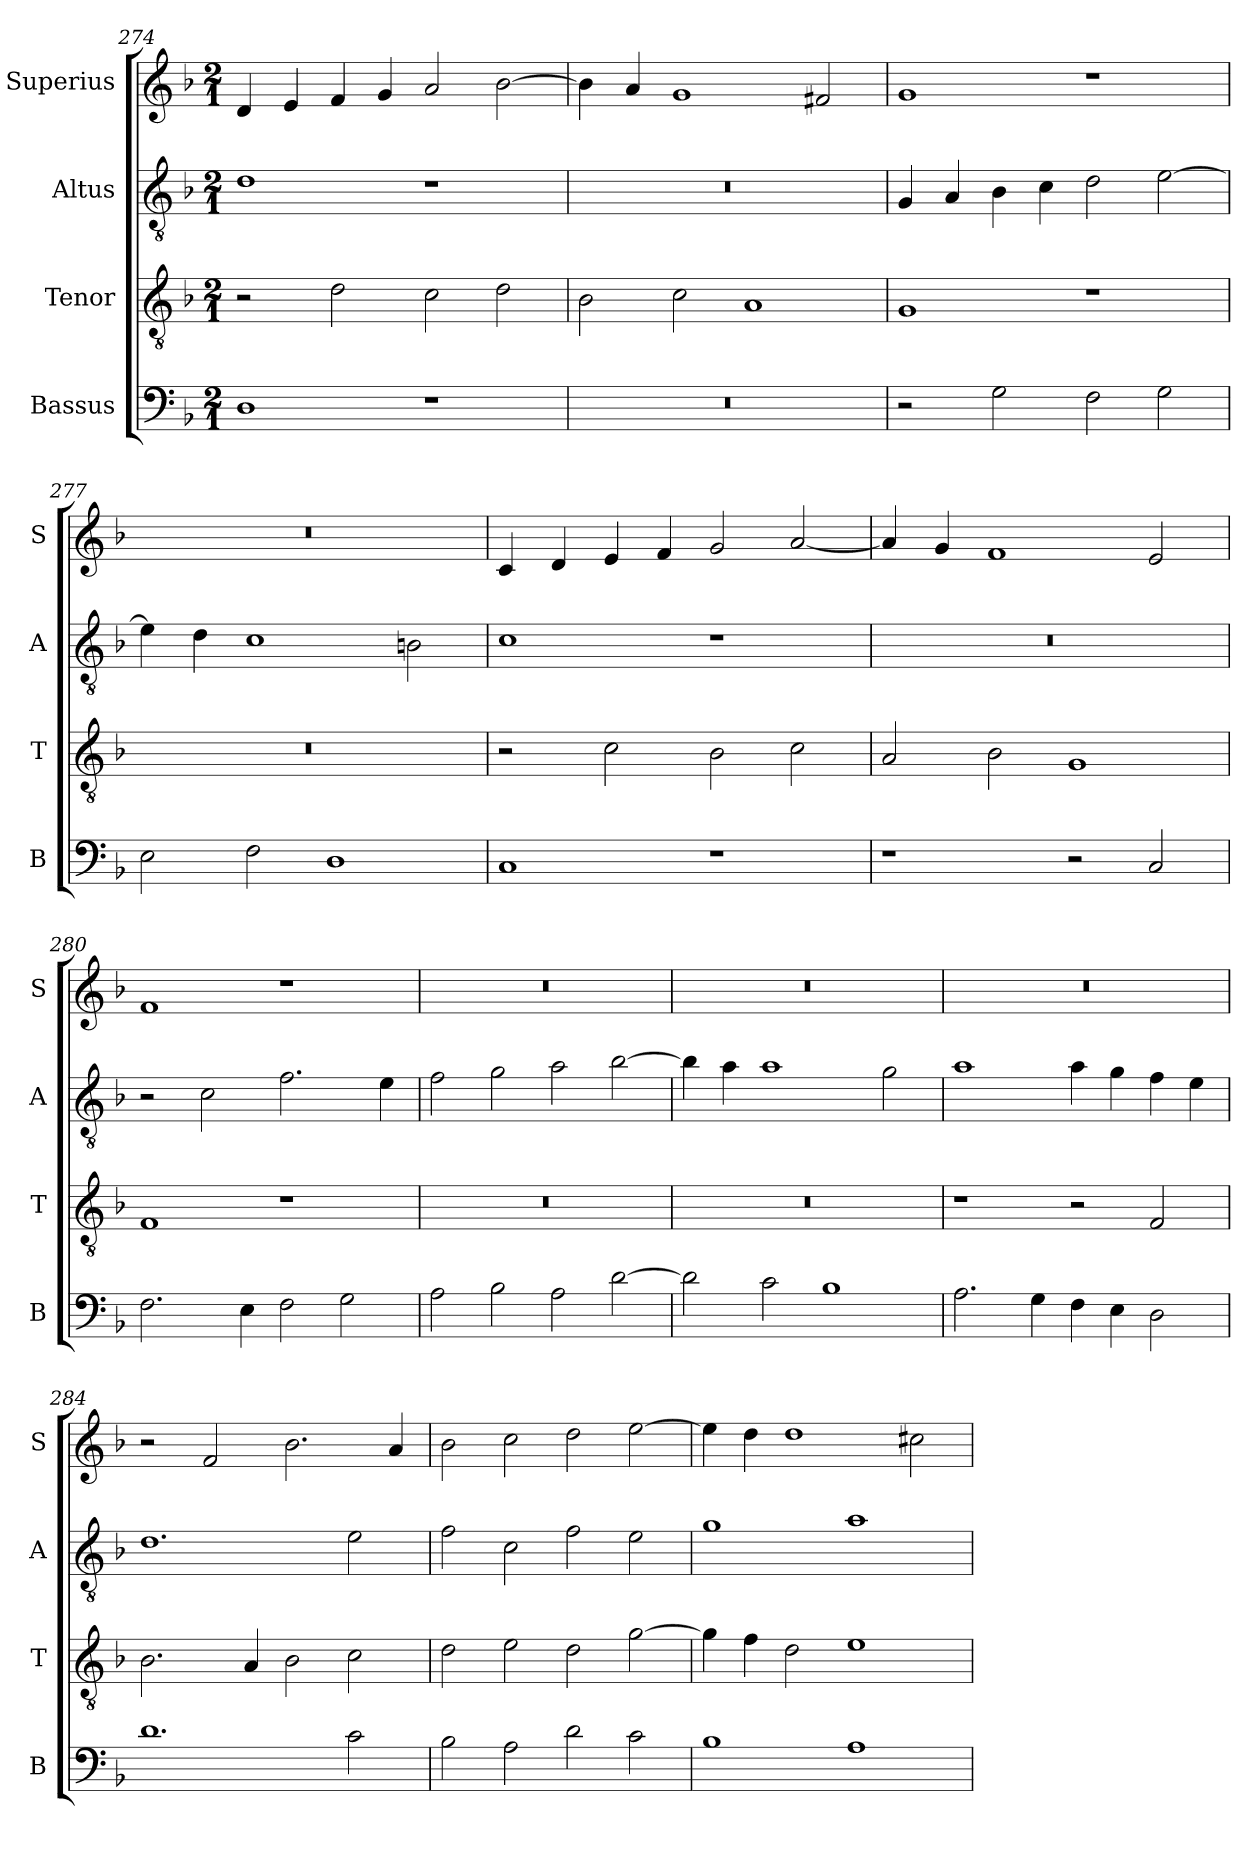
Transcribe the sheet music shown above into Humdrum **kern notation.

**kern	**kern	**kern	**kern
*part4	*part3	*part2	*part1
*staff4	*staff3	*staff2	*staff1
*I"Bassus	*I"Tenor	*I"Altus	*I"Superius
*I'B	*I'T	*I'A	*I'S
*clefF4	*clefGv2	*clefGv2	*clefG2
*k[b-]	*k[b-]	*k[b-]	*k[b-]
*M2/1	*M2/1	*M2/1	*M2/1
=274	=274	=274	=274
1D	2r	1d	4d/
.	.	.	4e/
.	2d\	.	4f/
.	.	.	4g/
1r	2c\	1r	2a/
.	2d\	.	[2b-\
=275	=275	=275	=275
0r	2B-\	0r	4b-\]
.	.	.	4a/
.	2c\	.	1g
.	1A	.	.
.	.	.	2f#X/
=276	=276	=276	=276
2r	1G	4G/	1g
.	.	4A/	.
2G\	.	4B-\	.
.	.	4c\	.
2F\	1r	2d\	1r
2G\	.	[2e\	.
=277	=277	=277	=277
2E\	0r	4e\]	0r
.	.	4d\	.
2F\	.	1c	.
1D	.	.	.
.	.	2Bn\	.
=278	=278	=278	=278
1C	2r	1c	4c/
.	.	.	4d/
.	2c\	.	4e/
.	.	.	4f/
1r	2B-\	1r	2g/
.	2c\	.	[2a/
=279	=279	=279	=279
1r	2A/	0r	4a/]
.	.	.	4g/
.	2B-\	.	1f
2r	1G	.	.
2C/	.	.	2e/
=280	=280	=280	=280
2.F\	1F	2r	1f
.	.	2c\	.
4E\	.	.	.
2F\	1r	2.f\	1r
2G\	.	.	.
.	.	4e\	.
=281	=281	=281	=281
2A\	0r	2f\	0r
2B-\	.	2g\	.
2A\	.	2a\	.
[2d\	.	[2b-\	.
=282	=282	=282	=282
2d\]	0r	4b-\]	0r
.	.	4a\	.
2c\	.	1a	.
1B-	.	.	.
.	.	2g\	.
=283	=283	=283	=283
2.A\	1r	1a	0r
4G\	.	.	.
4F\	2r	4a\	.
4E\	.	4g\	.
2D\	2F/	4f\	.
.	.	4e\	.
=284	=284	=284	=284
1.d	2.B-\	1.d	2r
.	.	.	2f/
.	4A/	.	.
.	2B-\	.	2.b-\
2c\	2c\	2e\	.
.	.	.	4a/
=285	=285	=285	=285
2B-\	2d\	2f\	2b-\
2A\	2e\	2c\	2cc\
2d\	2d\	2f\	2dd\
2c\	[2g\	2e\	[2ee\
=286	=286	=286	=286
1B-	4g\]	1g	4ee\]
.	4f\	.	4dd\
.	2d\	.	1dd
1A	1e	1a	.
.	.	.	2cc#X\
=	=	=	=
*-	*-	*-	*-
